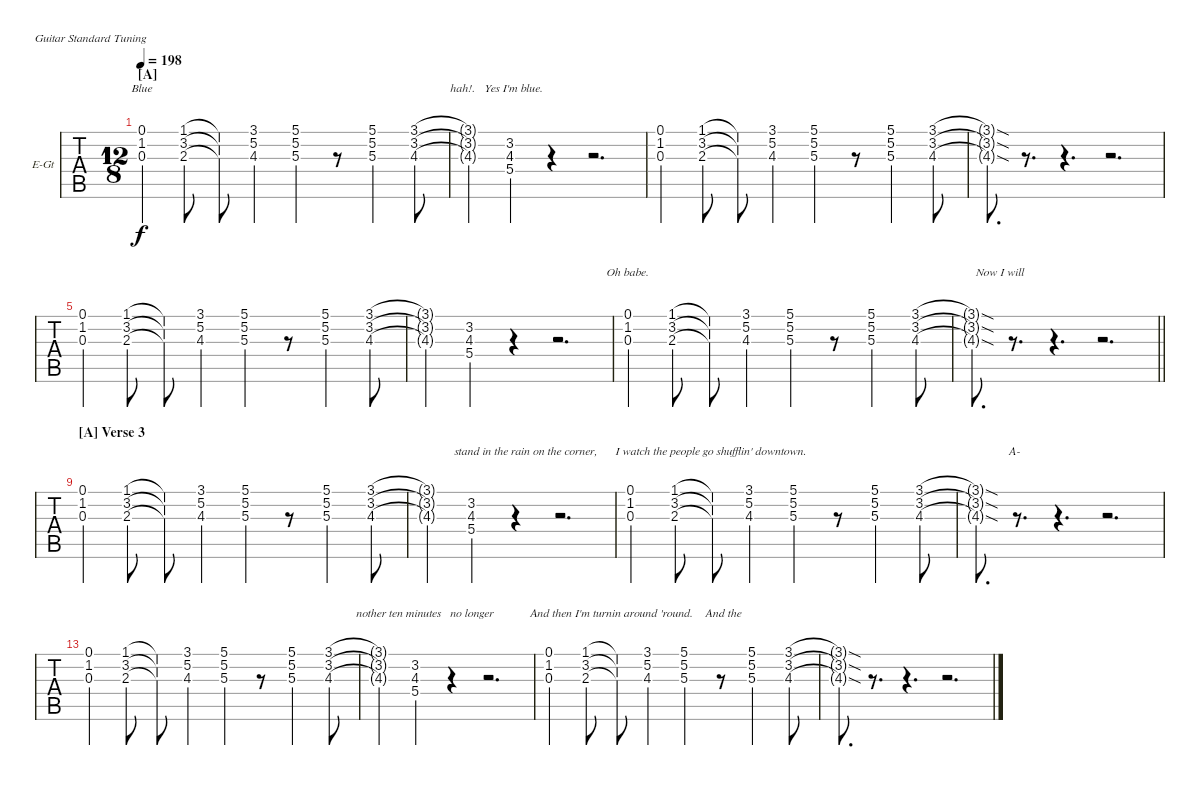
\bracketExtendMode nobrackets
\firstSystemTrackNameOrientation horizontal
\otherSystemsTrackNameOrientation horizontal
\defaultBarNumberDisplay FirstOfSystem
\track ("Lead" "E-Gt") {instrument overdrivenguitar}
\staff {tabs}
\tuning (E4 B3 G3 D3 A2 E2)
\ts (12 8)
\section ("A" "")
\tempo 198
\clef g2
\ks c
(0.1 1.2 0.3).4{lyrics (0 "Blue") lyrics (1 "") lyrics (2 "") lyrics (3 "") lyrics (4 "") dy f} (1.1 3.2 2.3).8{lyrics (0 "") lyrics (1 "") lyrics (2 "") lyrics (3 "") lyrics (4 "")} (1.1{t} 3.2{t} 2.3{t}).8{lyrics (0 "") lyrics (1 "") lyrics (2 "") lyrics (3 "") lyrics (4 "")} (3.1 5.2 4.3).4{lyrics (0 "") lyrics (1 "") lyrics (2 "") lyrics (3 "") lyrics (4 "")} (5.1 5.2 5.3).4{lyrics (0 "") lyrics (1 "") lyrics (2 "") lyrics (3 "") lyrics (4 "")} r.8 (5.1 5.2 5.3).4{lyrics (0 "") lyrics (1 "") lyrics (2 "") lyrics (3 "") lyrics (4 "")} (3.1 3.2 4.3).8{lyrics (0 "") lyrics (1 "") lyrics (2 "") lyrics (3 "") lyrics (4 "")} |
(3.1{t} 3.2{t} 4.3{t}).4{lyrics (0 "                   hah!.   Yes I'm blue.") lyrics (1 "") lyrics (2 "") lyrics (3 "") lyrics (4 "")} (3.2 4.3 5.4).4{lyrics (0 "") lyrics (1 "") lyrics (2 "") lyrics (3 "") lyrics (4 "")} r.4 r.2{d} |
(0.1 1.2 0.3).4{lyrics (0 "") lyrics (1 "") lyrics (2 "") lyrics (3 "") lyrics (4 "")} (1.1 3.2 2.3).8{lyrics (0 "") lyrics (1 "") lyrics (2 "") lyrics (3 "") lyrics (4 "")} (1.1{t} 3.2{t} 2.3{t}).8{lyrics (0 "") lyrics (1 "") lyrics (2 "") lyrics (3 "") lyrics (4 "")} (3.1 5.2 4.3).4{lyrics (0 "") lyrics (1 "") lyrics (2 "") lyrics (3 "") lyrics (4 "")} (5.1 5.2 5.3).4{lyrics (0 "") lyrics (1 "") lyrics (2 "") lyrics (3 "") lyrics (4 "")} r.8 (5.1 5.2 5.3).4{lyrics (0 "") lyrics (1 "") lyrics (2 "") lyrics (3 "") lyrics (4 "")} (3.1 3.2 4.3).8{lyrics (0 "") lyrics (1 "") lyrics (2 "") lyrics (3 "") lyrics (4 "")} |
(3.1{sod t} 3.2{sod t} 4.3{sod t}).8{d lyrics (0 "") lyrics (1 "") lyrics (2 "") lyrics (3 "") lyrics (4 "")} r.8{d} r.4{d} r.2{d} |
\scale
0.281859 (0.1 1.2 0.3).4{lyrics (0 "") lyrics (1 "") lyrics (2 "") lyrics (3 "") lyrics (4 "")} (1.1 3.2 2.3).8{lyrics (0 "") lyrics (1 "") lyrics (2 "") lyrics (3 "") lyrics (4 "")} (1.1{t} 3.2{t} 2.3{t}).8{lyrics (0 "") lyrics (1 "") lyrics (2 "") lyrics (3 "") lyrics (4 "")} (3.1 5.2 4.3).4{lyrics (0 "") lyrics (1 "") lyrics (2 "") lyrics (3 "") lyrics (4 "")} (5.1 5.2 5.3).4{lyrics (0 "") lyrics (1 "") lyrics (2 "") lyrics (3 "") lyrics (4 "")} r.8 (5.1 5.2 5.3).4{lyrics (0 "") lyrics (1 "") lyrics (2 "") lyrics (3 "") lyrics (4 "")} (3.1 3.2 4.3).8{lyrics (0 "") lyrics (1 "") lyrics (2 "") lyrics (3 "") lyrics (4 "")} |
\scale
0.205397 (3.1{t} 3.2{t} 4.3{t}).4{lyrics (0 "") lyrics (1 "") lyrics (2 "") lyrics (3 "") lyrics (4 "")} (3.2 4.3 5.4).4{lyrics (0 "") lyrics (1 "") lyrics (2 "") lyrics (3 "") lyrics (4 "")} r.4 r.2{d} |
\scale
0.281859 (0.1 1.2 0.3).4{lyrics (0 "Oh babe.             ") lyrics (1 "") lyrics (2 "") lyrics (3 "") lyrics (4 "")} (1.1 3.2 2.3).8{lyrics (0 "") lyrics (1 "") lyrics (2 "") lyrics (3 "") lyrics (4 "")} (1.1{t} 3.2{t} 2.3{t}).8{lyrics (0 "") lyrics (1 "") lyrics (2 "") lyrics (3 "") lyrics (4 "")} (3.1 5.2 4.3).4{lyrics (0 "") lyrics (1 "") lyrics (2 "") lyrics (3 "") lyrics (4 "")} (5.1 5.2 5.3).4{lyrics (0 "") lyrics (1 "") lyrics (2 "") lyrics (3 "") lyrics (4 "")} r.8 (5.1 5.2 5.3).4{lyrics (0 "") lyrics (1 "") lyrics (2 "") lyrics (3 "") lyrics (4 "")} (3.1 3.2 4.3).8{lyrics (0 "") lyrics (1 "") lyrics (2 "") lyrics (3 "") lyrics (4 "")} |
\scale
0.230885
\barLineRight lightlight
(3.1{sod t} 3.2{sod t} 4.3{sod t}).8{d lyrics (0 "                   Now I will") lyrics (1 "") lyrics (2 "") lyrics (3 "") lyrics (4 "")} r.8{d} r.4{d} r.2{d} |
\section ("A" "Verse 3")
(0.1 1.2 0.3).4{lyrics (0 "") lyrics (1 "") lyrics (2 "") lyrics (3 "") lyrics (4 "")} (1.1 3.2 2.3).8{lyrics (0 "") lyrics (1 "") lyrics (2 "") lyrics (3 "") lyrics (4 "")} (1.1{t} 3.2{t} 2.3{t}).8{lyrics (0 "") lyrics (1 "") lyrics (2 "") lyrics (3 "") lyrics (4 "")} (3.1 5.2 4.3).4{lyrics (0 "") lyrics (1 "") lyrics (2 "") lyrics (3 "") lyrics (4 "")} (5.1 5.2 5.3).4{lyrics (0 "") lyrics (1 "") lyrics (2 "") lyrics (3 "") lyrics (4 "")} r.8 (5.1 5.2 5.3).4{lyrics (0 "") lyrics (1 "") lyrics (2 "") lyrics (3 "") lyrics (4 "")} (3.1 3.2 4.3).8{lyrics (0 "") lyrics (1 "") lyrics (2 "") lyrics (3 "") lyrics (4 "")} |
(3.1{t} 3.2{t} 4.3{t}).4{lyrics (0 "") lyrics (1 "") lyrics (2 "") lyrics (3 "") lyrics (4 "")} (3.2 4.3 5.4).4{lyrics (0 "") lyrics (1 "") lyrics (2 "") lyrics (3 "") lyrics (4 "")} r.4 r.2{d} |
(0.1 1.2 0.3).4{lyrics (0 "") lyrics (1 "stand in the rain on the corner,      I watch the people go shufflin' downtown.            ") lyrics (2 "") lyrics (3 "") lyrics (4 "")} (1.1 3.2 2.3).8{lyrics (0 "") lyrics (1 "") lyrics (2 "") lyrics (3 "") lyrics (4 "")} (1.1{t} 3.2{t} 2.3{t}).8{lyrics (0 "") lyrics (1 "") lyrics (2 "") lyrics (3 "") lyrics (4 "")} (3.1 5.2 4.3).4{lyrics (0 "") lyrics (1 "") lyrics (2 "") lyrics (3 "") lyrics (4 "")} (5.1 5.2 5.3).4{lyrics (0 "") lyrics (1 "") lyrics (2 "") lyrics (3 "") lyrics (4 "")} r.8 (5.1 5.2 5.3).4{lyrics (0 "") lyrics (1 "") lyrics (2 "") lyrics (3 "") lyrics (4 "")} (3.1 3.2 4.3).8{lyrics (0 "") lyrics (1 "") lyrics (2 "") lyrics (3 "") lyrics (4 "")} |
(3.1{sod t} 3.2{sod t} 4.3{sod t}).8{d lyrics (0 "") lyrics (1 "                          A-") lyrics (2 "") lyrics (3 "") lyrics (4 "")} r.8{d} r.4{d} r.2{d} |
(0.1 1.2 0.3).4{lyrics (0 "") lyrics (1 "") lyrics (2 "") lyrics (3 "") lyrics (4 "")} (1.1 3.2 2.3).8{lyrics (0 "") lyrics (1 "") lyrics (2 "") lyrics (3 "") lyrics (4 "")} (1.1{t} 3.2{t} 2.3{t}).8{lyrics (0 "") lyrics (1 "") lyrics (2 "") lyrics (3 "") lyrics (4 "")} (3.1 5.2 4.3).4{lyrics (0 "") lyrics (1 "") lyrics (2 "") lyrics (3 "") lyrics (4 "")} (5.1 5.2 5.3).4{lyrics (0 "") lyrics (1 "") lyrics (2 "") lyrics (3 "") lyrics (4 "")} r.8 (5.1 5.2 5.3).4{lyrics (0 "") lyrics (1 "") lyrics (2 "") lyrics (3 "") lyrics (4 "")} (3.1 3.2 4.3).8{lyrics (0 "") lyrics (1 "") lyrics (2 "") lyrics (3 "") lyrics (4 "")} |
(3.1{t} 3.2{t} 4.3{t}).4{lyrics (0 "") lyrics (1 "") lyrics (2 "") lyrics (3 "") lyrics (4 "")} (3.2 4.3 5.4).4{lyrics (0 "") lyrics (1 "") lyrics (2 "") lyrics (3 "") lyrics (4 "")} r.4 r.2{d} |
(0.1 1.2 0.3).4{lyrics (0 "") lyrics (1 "nother ten minutes   no longer            And then I'm turnin around 'round.    And the    ") lyrics (2 "") lyrics (3 "") lyrics (4 "")} (1.1 3.2 2.3).8{lyrics (0 "") lyrics (1 "") lyrics (2 "") lyrics (3 "") lyrics (4 "")} (1.1{t} 3.2{t} 2.3{t}).8{lyrics (0 "") lyrics (1 "") lyrics (2 "") lyrics (3 "") lyrics (4 "")} (3.1 5.2 4.3).4{lyrics (0 "") lyrics (1 "") lyrics (2 "") lyrics (3 "") lyrics (4 "")} (5.1 5.2 5.3).4{lyrics (0 "") lyrics (1 "") lyrics (2 "") lyrics (3 "") lyrics (4 "")} r.8 (5.1 5.2 5.3).4{lyrics (0 "") lyrics (1 "") lyrics (2 "") lyrics (3 "") lyrics (4 "")} (3.1 3.2 4.3).8{lyrics (0 "") lyrics (1 "") lyrics (2 "") lyrics (3 "") lyrics (4 "")} |
(3.1{sod t} 3.2{sod t} 4.3{sod t}).8{d lyrics (0 "") lyrics (1 "") lyrics (2 "") lyrics (3 "") lyrics (4 "")} r.8{d} r.4{d} r.2{d}
